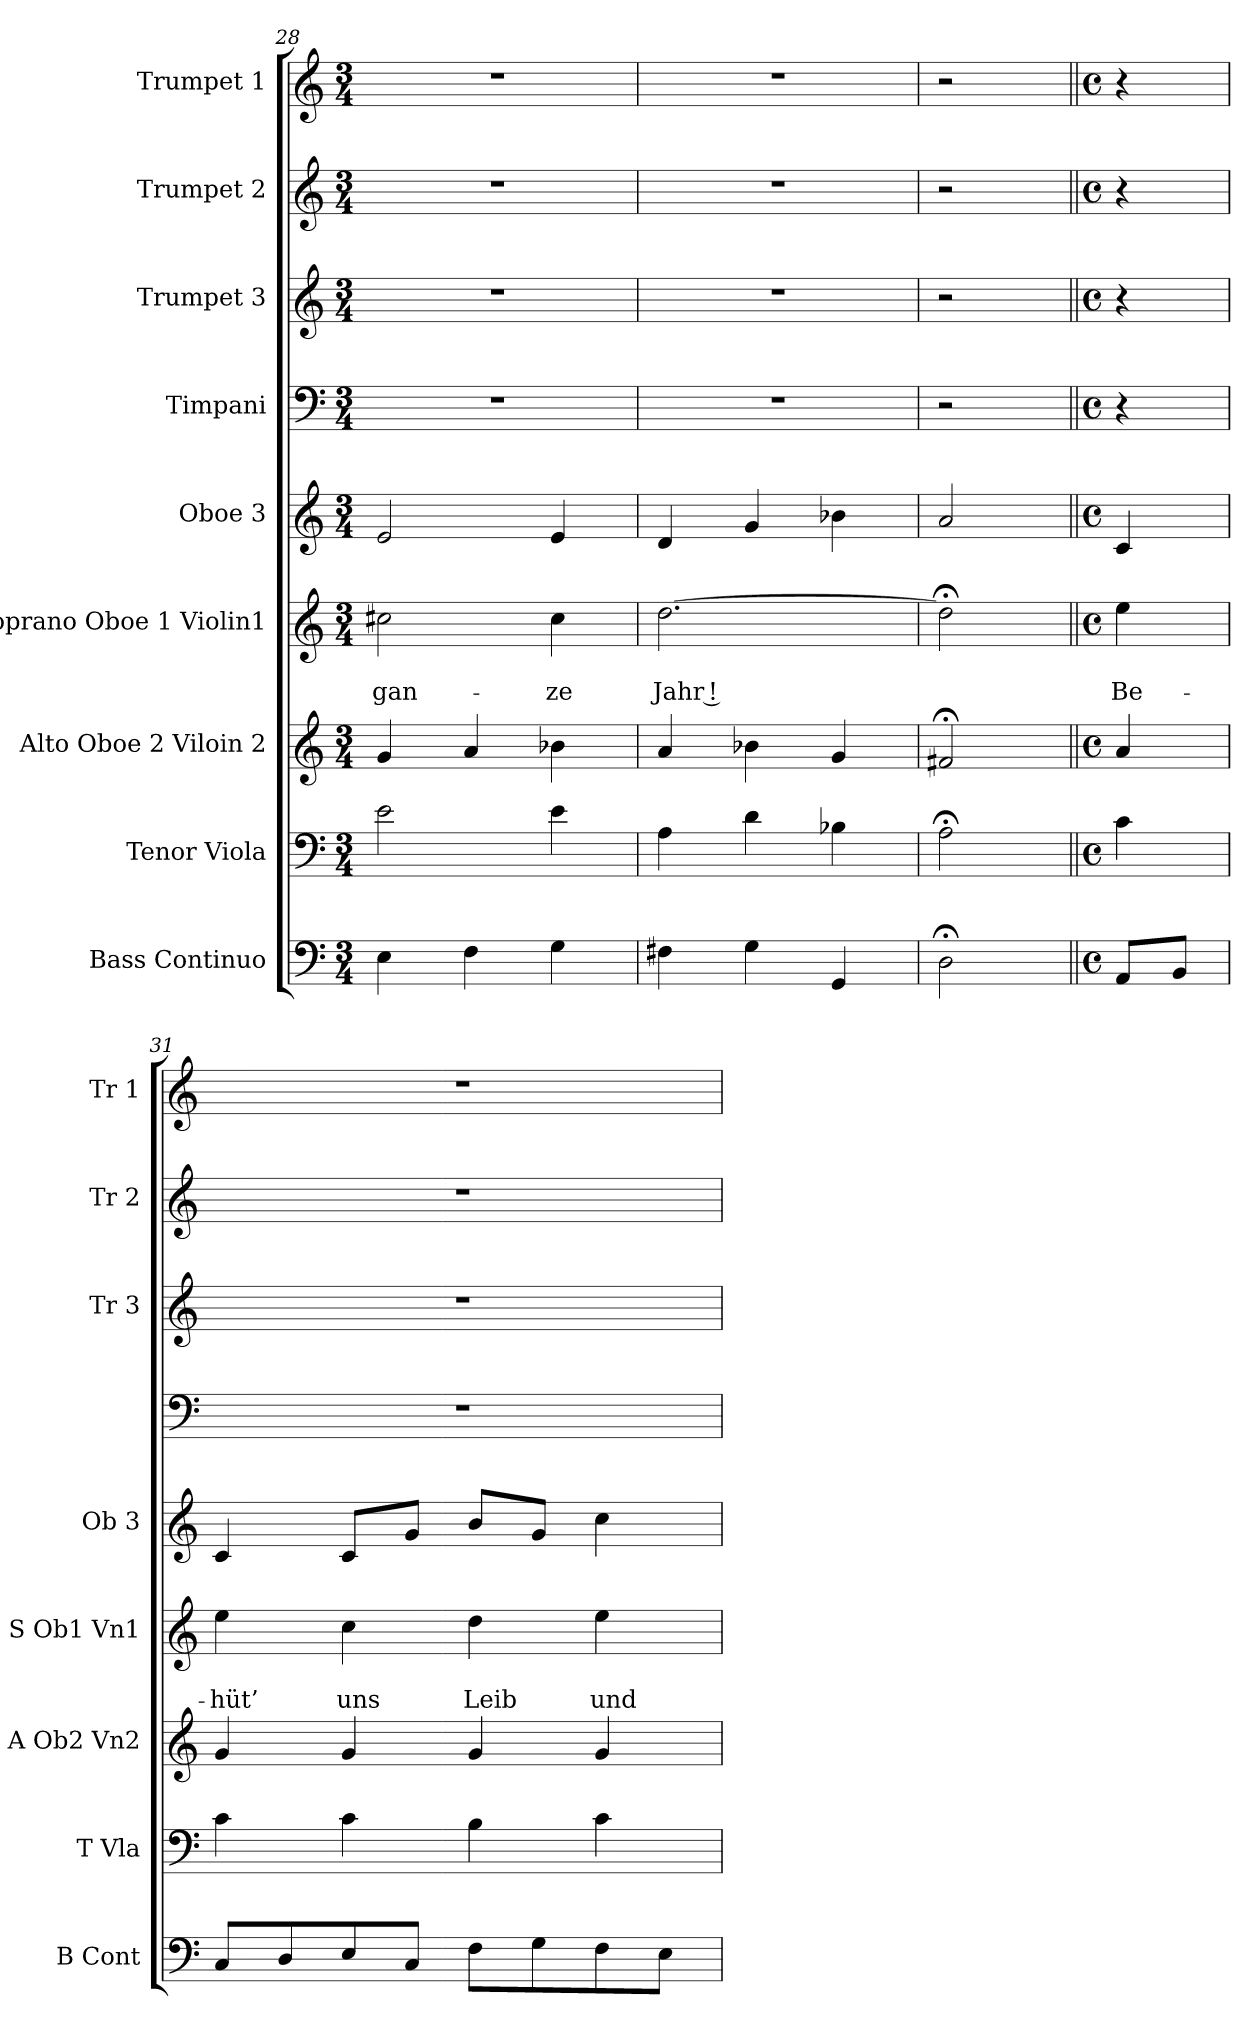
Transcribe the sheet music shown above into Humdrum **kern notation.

**kern	**kern	**kern	**kern	**text	**text	**kern	**kern	**kern	**kern	**kern
*part9	*part8	*part7	*part6	*part6	*part6	*part5	*part4	*part3	*part2	*part1
*staff9	*staff8	*staff7	*staff6	*staff6	*staff6	*staff5	*staff4	*staff3	*staff2	*staff1
*I"Bass Continuo	*I"Tenor Viola	*I"Alto Oboe 2 Viloin 2	*I"Soprano Oboe 1 Violin1	*	*	*I"Oboe 3	*I"Timpani	*I"Trumpet 3	*I"Trumpet 2	*I"Trumpet 1
*I'B Cont	*I'T Vla	*I'A Ob2 Vn2	*I'S Ob1 Vn1	*	*	*I'Ob 3	*	*I'Tr 3	*I'Tr 2	*I'Tr 1
*clefF4	*clefF4	*clefG2	*clefG2	*	*	*clefG2	*clefF4	*clefG2	*clefG2	*clefG2
*k[]	*k[]	*k[]	*k[]	*	*	*k[]	*k[]	*k[]	*k[]	*k[]
*C:	*C:	*C:	*C:	*	*	*C:	*C:	*C:	*C:	*C:
*M3/4	*M3/4	*M3/4	*M3/4	*	*	*M3/4	*M3/4	*M3/4	*M3/4	*M3/4
=28	=28	=28	=28	=28	=28	=28	=28	=28	=28	=28
4E\	2e\	4g/	2cc#X\	.	gan-	2e/	2.r	2.r	2.r	2.r
4F\	.	4a/	.	.	.	.	.	.	.	.
4G\	4e\	4b-X\	4cc#\	.	-ze	4e/	.	.	.	.
=29	=29	=29	=29	=29	=29	=29	=29	=29	=29	=29
4F#X\	4A\	4a/	[2.dd\	.	Jahr !	4d/	2.r	2.r	2.r	2.r
4G\	4d\	4b-X\	.	.	.	4g/	.	.	.	.
4GG/	4B-X\	4g/	.	.	.	4b-X\	.	.	.	.
=30	=30	=30	=30	=30	=30	=30	=30	=30	=30	=30
2D;<\	2A;<\	2f#X;</	2dd;<\]	.	.	2a/	2r	2r	2r	2r
=30||	=30||	=30||	=30||	=30||	=30||	=30||	=30||	=30||	=30||	=30||
*M4/4	*M4/4	*M4/4	*M4/4	*	*	*M4/4	*M4/4	*M4/4	*M4/4	*M4/4
*met(c)	*met(c)	*met(c)	*met(c)	*	*	*met(c)	*met(c)	*met(c)	*met(c)	*met(c)
8AA/L	4c\	4a/	4ee\	.	Be-	4c/	4r	4r	4r	4r
8BB/J	.	.	.	.	.	.	.	.	.	.
=31	=31	=31	=31	=31	=31	=31	=31	=31	=31	=31
8C/L	4c\	4g/	4ee\	.	-hüt’	4c/	1r	1r	1r	1r
8D/	.	.	.	.	.	.	.	.	.	.
8E/	4c\	4g/	4cc\	.	uns	8c/L	.	.	.	.
8C/J	.	.	.	.	.	8g/J	.	.	.	.
8F\L	4B\	4g/	4dd\	.	Leib	8b/L	.	.	.	.
8G\	.	.	.	.	.	8g/J	.	.	.	.
8F\	4c\	4g/	4ee\	.	und	4cc\	.	.	.	.
8E\J	.	.	.	.	.	.	.	.	.	.
=	=	=	=	=	=	=	=	=	=	=
*-	*-	*-	*-	*-	*-	*-	*-	*-	*-	*-
